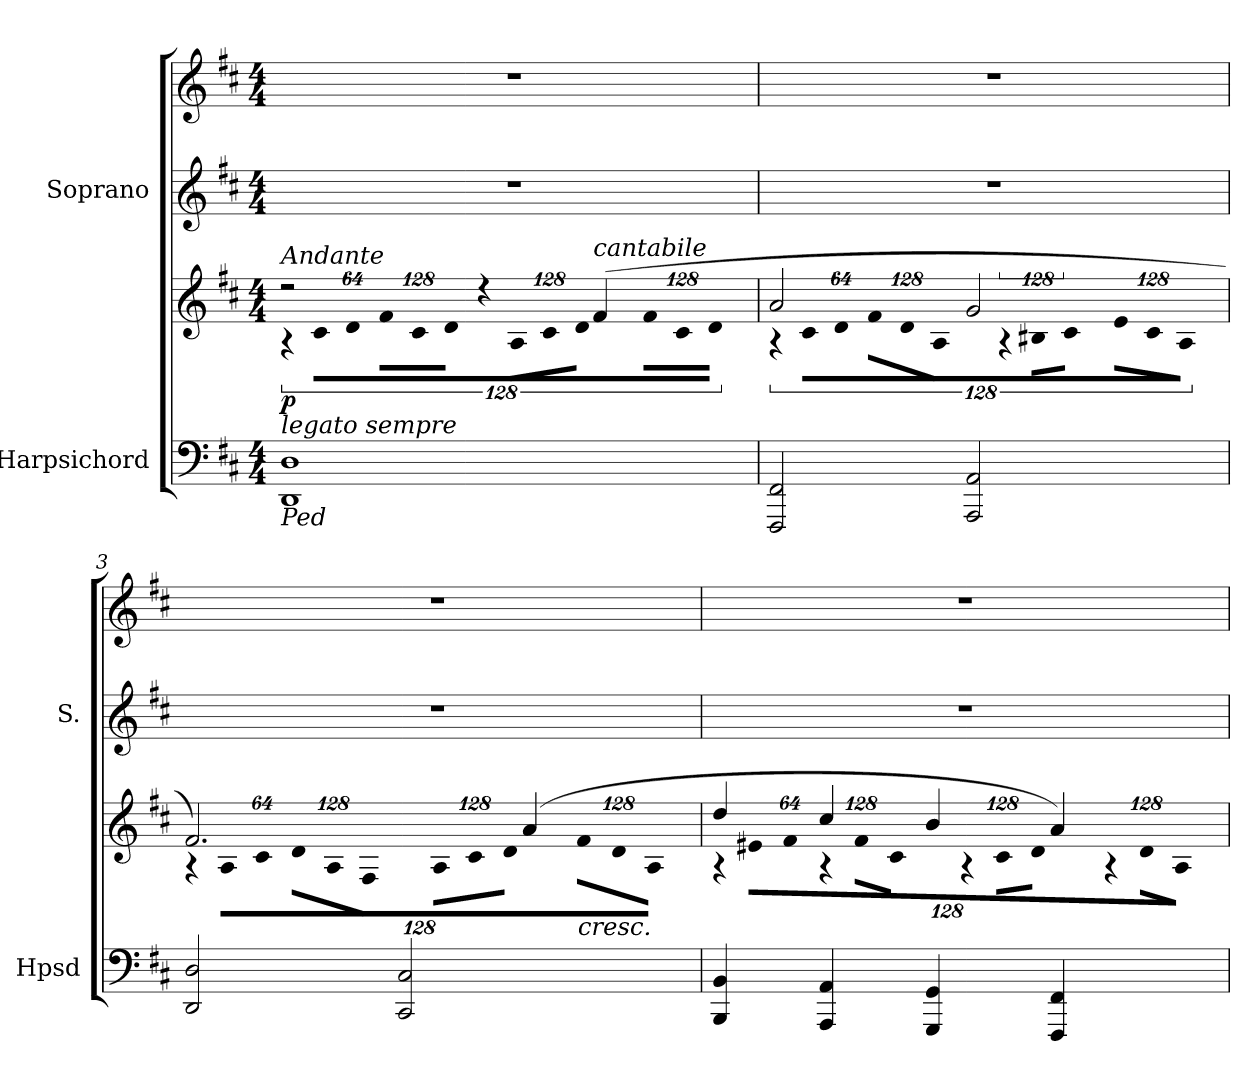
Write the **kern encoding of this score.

**kern	**kern	**dynam	**kern	**kern
*part2	*part2	*part2	*part1	*part1
*staff4	*staff3	*staff3/4	*staff2	*staff1
*I"Harpsichord	*	*	*I"Soprano	*
*I'Hpsd	*	*	*I'S.	*
!!LO:PB:g=z
*clefF4	*clefG2	*	*clefG2	*clefG2
*k[f#c#]	*k[f#c#]	*	*k[f#c#]	*k[f#c#]
*D:	*D:	*	*D:	*D:
*M4/4	*M4/4	*	*M4/4	*M4/4
=1	=1	=1	=1	=1
*	*^	*	*	*
!	!LO:TX:a:i:t=Andante	!	!	!	!
!LO:TX:a:i:t=legato sempre	!	!	!	!	!
!LO:TX:b:i:t=Ped	!	!	!	!	!
!	!	!LO:N:vis=8	!	!	!
1DDi 1Di	2r	1024%85r	p	1r	1r
!	!	!LO:N:vis=8	!	!	!
.	.	1024%85c#i\L	.	.	.
!	!	!LO:N:vis=8	!	!	!
.	.	512%43di\J	.	.	.
!	!	!LO:N:vis=8	!	!	!
.	.	1024%85f#i\L	.	.	.
!	!	!LO:N:vis=8	!	!	!
.	.	1024%85c#i\	.	.	.
!	!	!LO:N:vis=8	!	!	!
.	.	512%43di\J	.	.	.
!	!	!LO:N:vis=8	!	!	!
.	4r	1024%85Ai\L	.	.	.
!	!	!LO:N:vis=8	!	!	!
.	.	1024%85c#i\	.	.	.
!	!	!LO:N:vis=8	!	!	!
.	.	512%43di\J	.	.	.
!	!LO:TX:a:i:t=cantabile	!	!	!	!
!	!	!LO:N:vis=8	!	!	!
.	(4f#i/	1024%85f#i\L	.	.	.
!	!	!LO:N:vis=8	!	!	!
.	.	1024%85c#i\	.	.	.
!	!	!LO:N:vis=8	!	!	!
.	.	512%43di\J	.	.	.
=2	=2	=2	=2	=2	=2
!	!	!LO:N:vis=8	!	!	!
2FFF#i/ 2FF#i	2ai/	1024%85r	.	1r	1r
!	!	!LO:N:vis=8	!	!	!
.	.	1024%85c#i\L	.	.	.
!	!	!LO:N:vis=8	!	!	!
.	.	512%43di\J	.	.	.
!	!	!LO:N:vis=8	!	!	!
.	.	1024%85f#i\L	.	.	.
!	!	!LO:N:vis=8	!	!	!
.	.	1024%85di\	.	.	.
!	!	!LO:N:vis=8	!	!	!
.	.	512%43Ai\J	.	.	.
!	!	!LO:N:vis=8	!	!	!
2AAAi/ 2AAi	2gi/	1024%85r	.	.	.
!	!	!LO:N:vis=8	!	!	!
.	.	1024%85B#Xi\L	.	.	.
!	!	!LO:N:vis=8	!	!	!
.	.	512%43c#i\J	.	.	.
!	!	!LO:N:vis=8	!	!	!
.	.	1024%85ei\L	.	.	.
!	!	!LO:N:vis=8	!	!	!
.	.	1024%85c#i\	.	.	.
!	!	!LO:N:vis=8	!	!	!
.	.	512%43Ai\J	.	.	.
=3	=3	=3	=3	=3	=3
*	*	*Xbrackettup	*	*	*
!	!	!LO:N:vis=8	!	!	!
2DDi/ 2Di	2.f#i/)	1024%85r	.	1r	1r
!	!	!LO:N:vis=8	!	!	!
.	.	1024%85Ai\L	.	.	.
!	!	!LO:N:vis=8	!	!	!
.	.	512%43c#i\J	.	.	.
!	!	!LO:N:vis=8	!	!	!
.	.	1024%85di\L	.	.	.
!	!	!LO:N:vis=8	!	!	!
.	.	1024%85Ai\	.	.	.
!	!	!LO:N:vis=8	!	!	!
.	.	512%43F#i\J	.	.	.
!	!	!LO:N:vis=8	!	!	!
2CC#i/ 2C#i	.	1024%85Ai\L	[	.	.
!	!	!LO:N:vis=8	!	!	!
.	.	1024%85c#i\	.	.	.
!	!	!LO:N:vis=8	!	!	!
.	.	512%43di\J	.	.	.
!	!	!LO:N:vis=8	!	!	!
.	(4ai/	1024%85f#i\L	.	.	.
!	!	!LO:N:vis=8	!	!	!
.	.	1024%85di\	.	.	.
!	!	!LO:N:vis=8	!LO:HP:b	!	!
.	.	512%43Ai\J	<	.	.
=4	=4	=4	=4	=4	=4
!	!	!LO:N:vis=8	!	!	!
4BBBi/ 4BBi	4ddi/	1024%85r	.	1r	1r
!	!	!LO:N:vis=8	!	!	!
.	.	1024%85e#Xi\L	.	.	.
!	!	!LO:N:vis=8	!	!	!
.	.	512%43f#i\J	.	.	.
!	!	!LO:N:vis=8	!	!	!
4AAAi/ 4AAi	4cc#i/	1024%85r	.	.	.
!	!	!LO:N:vis=8	!	!	!
.	.	1024%85f#i\L	.	.	.
!	!	!LO:N:vis=8	!	!	!
.	.	512%43c#i\J	.	.	.
!	!	!LO:N:vis=8	!	!	!
4GGGi/ 4GGi	4bi/	1024%85r	.	.	.
!	!	!LO:N:vis=8	!	!	!
.	.	1024%85c#i\L	.	.	.
!	!	!LO:N:vis=8	!	!	!
.	.	512%43di\J	.	.	.
!	!	!LO:N:vis=8	!	!	!
4FFF#i/ 4FF#i	4ai/)	1024%85r	.	.	.
!	!	!LO:N:vis=8	!	!	!
.	.	1024%85di\L	.	.	.
!	!	!LO:N:vis=8	!	!	!
.	.	512%43Ai\J	.	.	.
*	*v	*v	*	*	*
=	=	=	=	=
*-	*-	*-	*-	*-
